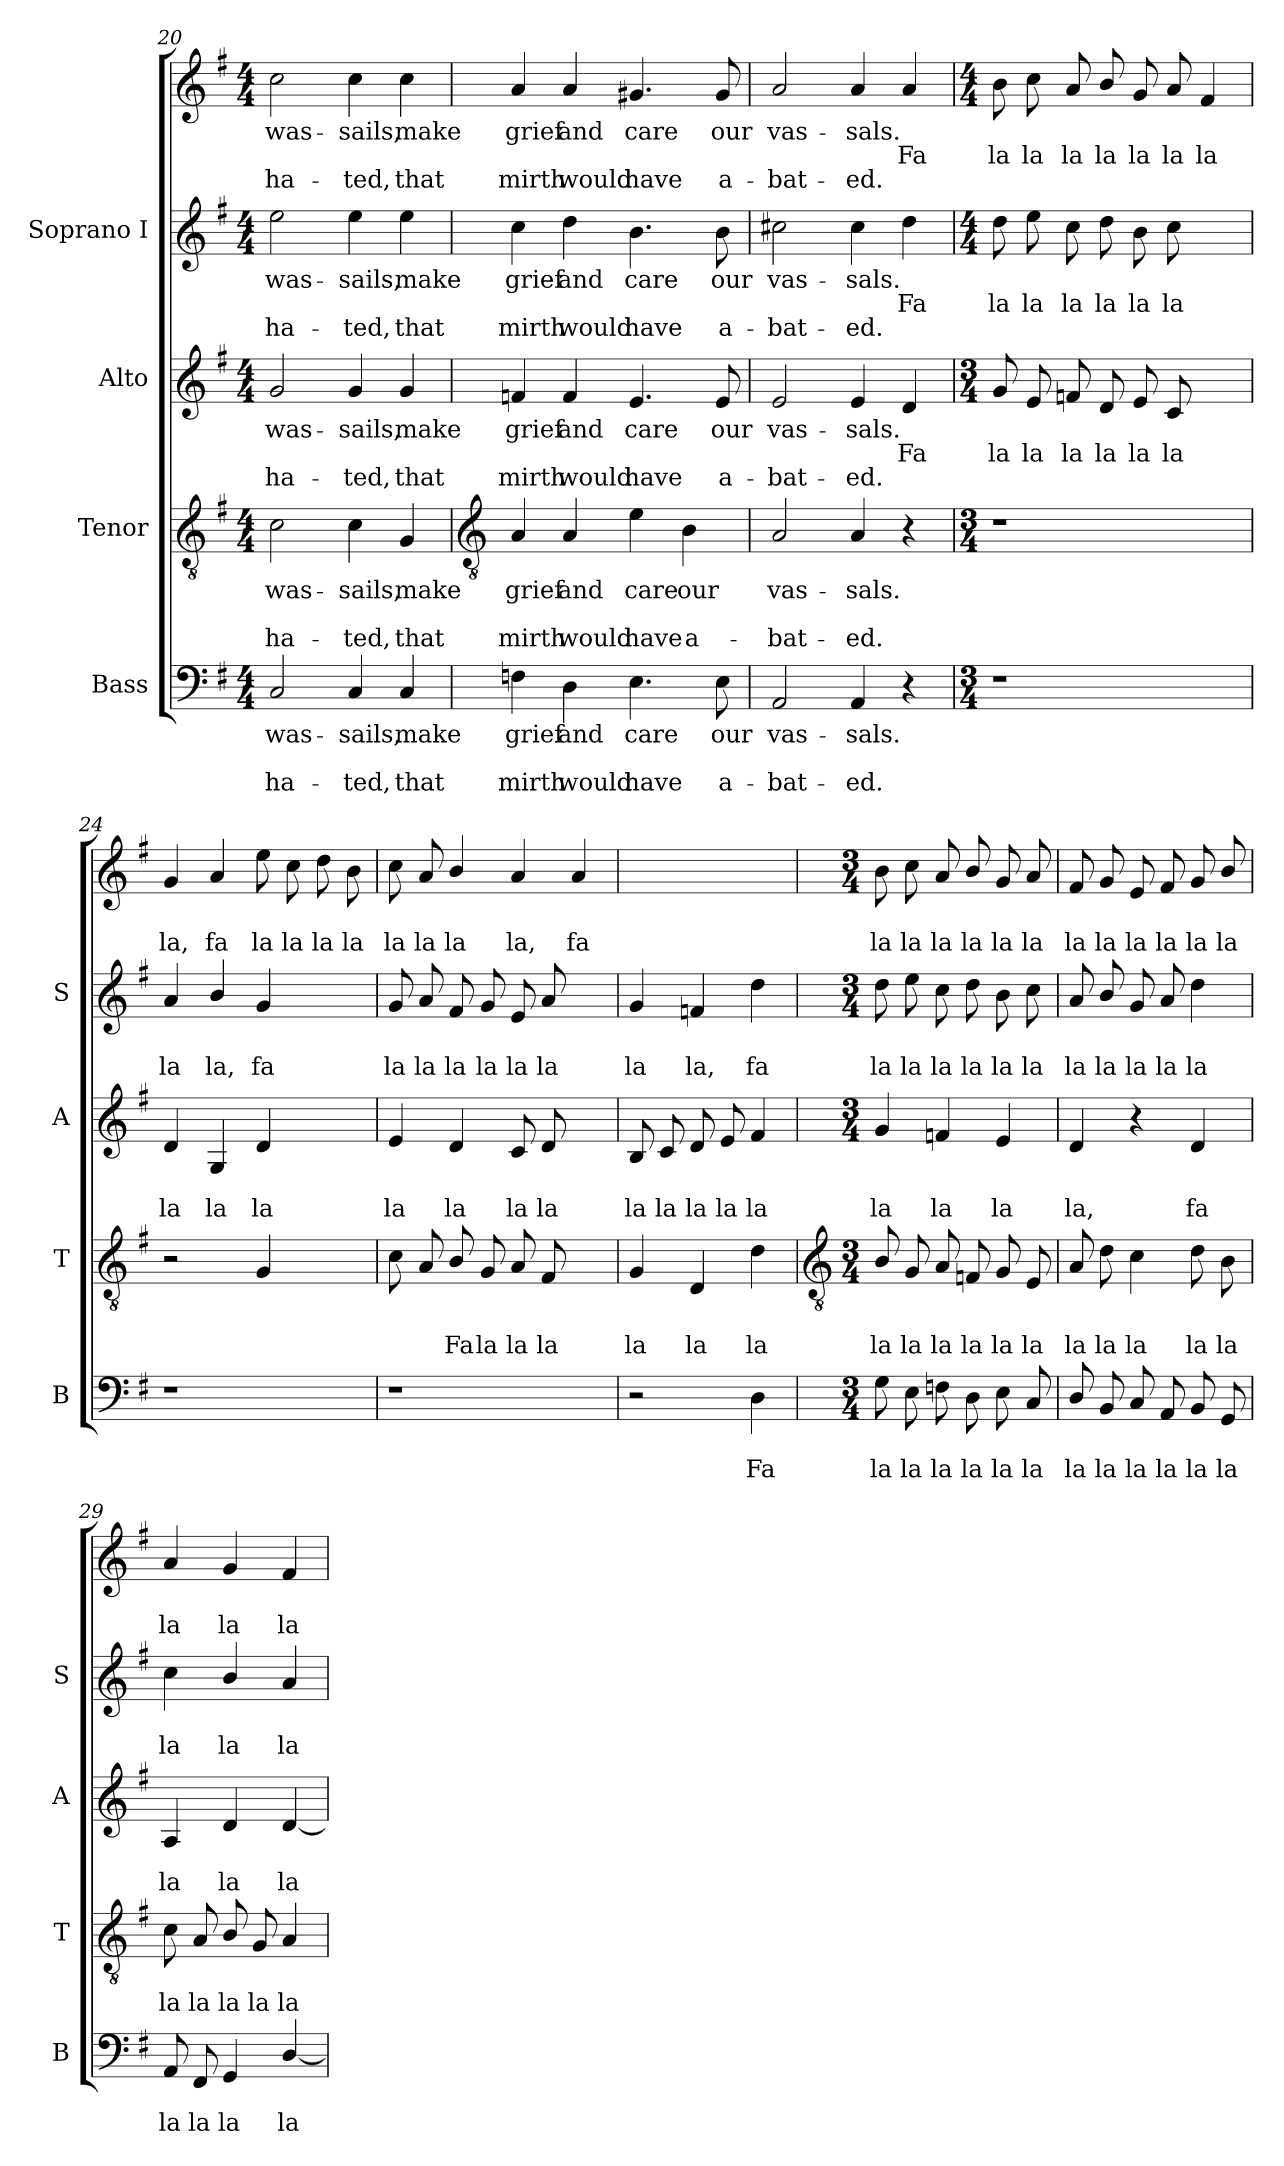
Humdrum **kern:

**kern	**text	**text	**text	**kern	**text	**text	**text	**kern	**text	**text	**text	**kern	**text	**text	**text	**kern	**text	**text	**text
*part4	*part4	*part4	*part4	*part3	*part3	*part3	*part3	*part2	*part2	*part2	*part2	*part1	*part1	*part1	*part1	*part1	*part1	*part1	*part1
*staff5	*staff5	*staff5	*staff5	*staff4	*staff4	*staff4	*staff4	*staff3	*staff3	*staff3	*staff3	*staff2	*staff2	*staff2	*staff2	*staff1	*staff1	*staff1	*staff1
*I"Bass	*	*	*	*I"Tenor	*	*	*	*I"Alto	*	*	*	*I"Soprano I	*	*	*	*	*	*	*
*I'B	*	*	*	*I'T	*	*	*	*I'A	*	*	*	*I'S	*	*	*	*	*	*	*
*clefF4	*	*	*	*clefGv2	*	*	*	*clefG2	*	*	*	*clefG2	*	*	*	*clefG2	*	*	*
*k[f#]	*	*	*	*k[f#]	*	*	*	*k[f#]	*	*	*	*k[f#]	*	*	*	*k[f#]	*	*	*
*G:	*	*	*	*G:	*	*	*	*G:	*	*	*	*G:	*	*	*	*G:	*	*	*
*M4/4	*	*	*	*M4/4	*	*	*	*M4/4	*	*	*	*M4/4	*	*	*	*M4/4	*	*	*
=20	=20	=20	=20	=20	=20	=20	=20	=20	=20	=20	=20	=20	=20	=20	=20	=20	=20	=20	=20
!	!LO:LY:b	!	!LO:LY:b	!	!LO:LY:b	!	!LO:LY:b	!	!LO:LY:b	!	!LO:LY:b	!	!LO:LY:b	!	!LO:LY:b	!	!LO:LY:b	!	!LO:LY:b
2C	was-	.	-ha-	2c	was-	.	-ha-	2g	was-	.	-ha-	2ee	was-	.	-ha-	2cc	was-	.	-ha-
!	!LO:LY:b	!	!LO:LY:b	!	!LO:LY:b	!	!LO:LY:b	!	!LO:LY:b	!	!LO:LY:b	!	!LO:LY:b	!	!LO:LY:b	!	!LO:LY:b	!	!LO:LY:b
4C	-sails,	.	ted,	4c	-sails,	.	ted,	4g	-sails,	.	ted,	4ee	-sails,	.	ted,	4cc	-sails,	.	ted,
!	!LO:LY:b	!	!LO:LY:b	!	!LO:LY:b	!	!LO:LY:b	!	!LO:LY:b	!	!LO:LY:b	!	!LO:LY:b	!	!LO:LY:b	!	!LO:LY:b	!	!LO:LY:b
4C	make	.	that	4G	make	.	that	4g	make	.	that	4ee	make	.	that	4cc	make	.	that
!!LO:LB:g=z
=21	=21	=21	=21	=21	=21	=21	=21	=21	=21	=21	=21	=21	=21	=21	=21	=21	=21	=21	=21
*	*	*	*	*clefGv2	*	*	*	*	*	*	*	*	*	*	*	*	*	*	*
!	!LO:LY:b	!	!LO:LY:b	!	!LO:LY:b	!	!LO:LY:b	!	!LO:LY:b	!	!LO:LY:b	!	!LO:LY:b	!	!LO:LY:b	!	!LO:LY:b	!	!LO:LY:b
4Fn	grief	.	mirth	4A	grief	.	mirth	4fn	grief	.	mirth	4cc	-grief	.	mirth	4a	grief	.	mirth
!	!LO:LY:b	!	!LO:LY:b	!	!LO:LY:b	!	!LO:LY:b	!	!LO:LY:b	!	!LO:LY:b	!	!LO:LY:b	!	!LO:LY:b	!	!LO:LY:b	!	!LO:LY:b
4D	and	.	would	4A	and	.	would	4f	and	.	would	4dd	and	.	would	4a	and	.	would
!	!LO:LY:b	!	!LO:LY:b	!	!LO:LY:b	!	!LO:LY:b	!	!LO:LY:b	!	!LO:LY:b	!	!LO:LY:b	!	!LO:LY:b	!	!LO:LY:b	!	!LO:LY:b
4.E	care	.	have	4e	care	.	have	4.e	care	.	have	4.b	care	.	have	4.g#X	care	.	have
!	!	!	!	!	!LO:LY:b	!	!LO:LY:b	!	!	!	!	!	!	!	!	!	!	!	!
.	.	.	.	4B	our	.	a-	.	.	.	.	.	.	.	.	.	.	.	.
!	!LO:LY:b	!	!LO:LY:b	!	!	!	!	!	!LO:LY:b	!	!LO:LY:b	!	!LO:LY:b	!	!LO:LY:b	!	!LO:LY:b	!	!LO:LY:b
8E	our	.	a-	.	.	.	.	8e	our	.	a-	8b	our	.	a-	8g#	our	.	a-
=22	=22	=22	=22	=22	=22	=22	=22	=22	=22	=22	=22	=22	=22	=22	=22	=22	=22	=22	=22
!	!LO:LY:b	!	!LO:LY:b	!	!LO:LY:b	!	!LO:LY:b	!	!LO:LY:b	!	!LO:LY:b	!	!LO:LY:b	!	!LO:LY:b	!	!LO:LY:b	!	!LO:LY:b
2AA	-vas-	.	-bat-	2A	-vas-	.	-bat-	2e	-vas-	.	-bat-	2cc#X	vas-	.	-bat-	2a	-vas-	.	-bat-
!	!LO:LY:b	!	!LO:LY:b	!	!LO:LY:b	!	!LO:LY:b	!	!LO:LY:b	!	!LO:LY:b	!	!LO:LY:b	!	!LO:LY:b	!	!LO:LY:b	!	!LO:LY:b
4AA	-sals.	.	ed.	4A	-sals.	.	ed.	4e	-sals.	.	ed.	4cc#	-sals.	.	ed.	4a	-sals.	.	ed.
!	!	!	!	!	!	!	!	!	!	!LO:LY:b	!	!	!	!LO:LY:b	!	!	!	!LO:LY:b	!
4r	.	.	.	4r	.	.	.	4d	.	Fa	.	4dd	.	Fa	.	4a	.	Fa	.
=23	=23	=23	=23	=23	=23	=23	=23	=23	=23	=23	=23	=23	=23	=23	=23	=23	=23	=23	=23
*M3/4	*	*	*	*M3/4	*	*	*	*M3/4	*	*	*	*M4/4	*	*	*	*M4/4	*	*	*
!LO:N:vis=1	!	!	!	!LO:N:vis=1	!	!	!	!	!	!LO:LY:b	!	!	!	!LO:LY:b	!	!	!	!LO:LY:b	!
2.r	.	.	.	2.r	.	.	.	8g	.	la	.	8dd	.	la	.	8b	.	la	.
!	!	!	!	!	!	!	!	!	!	!LO:LY:b	!	!	!	!LO:LY:b	!	!	!	!LO:LY:b	!
.	.	.	.	.	.	.	.	8e	.	la	.	8ee	.	la	.	8cc	.	la	.
!	!	!	!	!	!	!	!	!	!	!LO:LY:b	!	!	!	!LO:LY:b	!	!	!	!LO:LY:b	!
.	.	.	.	.	.	.	.	8fn	.	la	.	8cc	.	la	.	8a	.	la	.
!	!	!	!	!	!	!	!	!	!	!LO:LY:b	!	!	!	!LO:LY:b	!	!	!	!LO:LY:b	!
.	.	.	.	.	.	.	.	8d	.	la	.	8dd	.	la	.	8b/	.	la	.
!	!	!	!	!	!	!	!	!	!	!LO:LY:b	!	!	!	!LO:LY:b	!	!	!	!LO:LY:b	!
.	.	.	.	.	.	.	.	8e	.	la	.	8b	.	la	.	8g	.	la	.
!	!	!	!	!	!	!	!	!	!	!LO:LY:b	!	!	!	!LO:LY:b	!	!	!	!LO:LY:b	!
.	.	.	.	.	.	.	.	8c	.	la	.	8cc	.	la	.	8a	.	la	.
!	!	!	!	!	!	!	!	!	!	!	!	!	!	!	!	!	!	!LO:LY:b	!
4ryy	.	.	.	4ryy	.	.	.	4ryy	.	.	.	4ryy	.	.	.	4f#	.	la	.
=24	=24	=24	=24	=24	=24	=24	=24	=24	=24	=24	=24	=24	=24	=24	=24	=24	=24	=24	=24
!LO:N:vis=1	!	!	!	!	!	!	!	!	!	!LO:LY:b	!	!	!	!LO:LY:b	!	!	!	!LO:LY:b	!
2.r	.	.	.	2r	.	.	.	4d	.	la	.	4a	.	la	.	4g	.	la,	.
!	!	!	!	!	!	!	!	!	!	!LO:LY:b	!	!	!	!LO:LY:b	!	!	!	!LO:LY:b	!
.	.	.	.	.	.	.	.	4G	.	la	.	4b/	.	la,	.	4a	.	fa	.
!	!	!	!	!	!	!	!	!	!	!LO:LY:b	!	!	!	!LO:LY:b	!	!	!	!LO:LY:b	!
.	.	.	.	4G	.	.	.	4d	.	la	.	4g	.	fa	.	8ee	.	la	.
!	!	!	!	!	!	!	!	!	!	!	!	!	!	!	!	!	!	!LO:LY:b	!
.	.	.	.	.	.	.	.	.	.	.	.	.	.	.	.	8cc	.	la	.
!	!	!	!	!	!	!	!	!	!	!	!	!	!	!	!	!	!	!LO:LY:b	!
4ryy	.	.	.	4ryy	.	.	.	4ryy	.	.	.	4ryy	.	.	.	8dd	.	la	.
!	!	!	!	!	!	!	!	!	!	!	!	!	!	!	!	!	!	!LO:LY:b	!
.	.	.	.	.	.	.	.	.	.	.	.	.	.	.	.	8b	.	la	.
=25	=25	=25	=25	=25	=25	=25	=25	=25	=25	=25	=25	=25	=25	=25	=25	=25	=25	=25	=25
!LO:N:vis=1	!	!	!	!	!	!	!	!	!	!LO:LY:b	!	!	!	!LO:LY:b	!	!	!	!LO:LY:b	!
2.r	.	.	.	8c	.	.	.	4e	.	la	.	8g	.	la	.	8cc	.	la	.
!	!	!	!	!	!	!	!	!	!	!	!	!	!	!LO:LY:b	!	!	!	!LO:LY:b	!
.	.	.	.	8A	.	.	.	.	.	.	.	8a	.	la	.	8a	.	la	.
!	!	!	!	!	!	!LO:LY:b	!	!	!	!LO:LY:b	!	!	!	!LO:LY:b	!	!	!	!LO:LY:b	!
.	.	.	.	8B/	.	Fa	.	4d	.	la	.	8f#	.	la	.	4b/	.	la	.
!	!	!	!	!	!	!LO:LY:b	!	!	!	!	!	!	!	!LO:LY:b	!	!	!	!	!
.	.	.	.	8G	.	la	.	.	.	.	.	8g	.	la	.	.	.	.	.
!	!	!	!	!	!	!LO:LY:b	!	!	!	!LO:LY:b	!	!	!	!LO:LY:b	!	!	!	!LO:LY:b	!
.	.	.	.	8A	.	la	.	8c	.	la	.	8e	.	la	.	4a	.	la,	.
!	!	!	!	!	!	!LO:LY:b	!	!	!	!LO:LY:b	!	!	!	!LO:LY:b	!	!	!	!	!
.	.	.	.	8F#	.	la	.	8d	.	la	.	8a	.	la	.	.	.	.	.
!	!	!	!	!	!	!	!	!	!	!	!	!	!	!	!	!	!	!LO:LY:b	!
4ryy	.	.	.	4ryy	.	.	.	4ryy	.	.	.	4ryy	.	.	.	4a	.	fa	.
=26	=26	=26	=26	=26	=26	=26	=26	=26	=26	=26	=26	=26	=26	=26	=26	=26	=26	=26	=26
!	!	!	!	!	!	!LO:LY:b	!	!	!	!LO:LY:b	!	!	!	!LO:LY:b	!	!	!	!	!
2r	.	.	.	4G	.	la	.	8B	.	la	.	4g	.	la	.	2.ryy	.	.	.
!	!	!	!	!	!	!	!	!	!	!LO:LY:b	!	!	!	!	!	!	!	!	!
.	.	.	.	.	.	.	.	8c	.	la	.	.	.	.	.	.	.	.	.
!	!	!	!	!	!	!LO:LY:b	!	!	!	!LO:LY:b	!	!	!	!LO:LY:b	!	!	!	!	!
.	.	.	.	4D	.	la	.	8d	.	la	.	4fn	.	la,	.	.	.	.	.
!	!	!	!	!	!	!	!	!	!	!LO:LY:b	!	!	!	!	!	!	!	!	!
.	.	.	.	.	.	.	.	8e	.	la	.	.	.	.	.	.	.	.	.
!	!	!LO:LY:b	!	!	!	!LO:LY:b	!	!	!	!LO:LY:b	!	!	!	!LO:LY:b	!	!	!	!	!
4D	.	Fa	.	4d	.	la	.	4f#	.	la	.	4dd	.	fa	.	.	.	.	.
!!LO:LB:g=z
=27	=27	=27	=27	=27	=27	=27	=27	=27	=27	=27	=27	=27	=27	=27	=27	=27	=27	=27	=27
*	*	*	*	*clefGv2	*	*	*	*	*	*	*	*	*	*	*	*	*	*	*
*M3/4	*	*	*	*M3/4	*	*	*	*M3/4	*	*	*	*M3/4	*	*	*	*M3/4	*	*	*
!	!	!LO:LY:b	!	!	!	!LO:LY:b	!	!	!	!LO:LY:b	!	!	!	!LO:LY:b	!	!	!	!LO:LY:b	!
8G	.	la	.	8B/	.	la	.	4g	.	la	.	8dd	.	la	.	8b	.	la	.
!	!	!LO:LY:b	!	!	!	!LO:LY:b	!	!	!	!	!	!	!	!LO:LY:b	!	!	!	!LO:LY:b	!
8E	.	la	.	8G	.	la	.	.	.	.	.	8ee	.	la	.	8cc	.	la	.
!	!	!LO:LY:b	!	!	!	!LO:LY:b	!	!	!	!LO:LY:b	!	!	!	!LO:LY:b	!	!	!	!LO:LY:b	!
8Fn	.	la	.	8A	.	la	.	4fn	.	la	.	8cc	.	la	.	8a	.	la	.
!	!	!LO:LY:b	!	!	!	!LO:LY:b	!	!	!	!	!	!	!	!LO:LY:b	!	!	!	!LO:LY:b	!
8D	.	la	.	8Fn	.	la	.	.	.	.	.	8dd	.	la	.	8b/	.	la	.
!	!	!LO:LY:b	!	!	!	!LO:LY:b	!	!	!	!LO:LY:b	!	!	!	!LO:LY:b	!	!	!	!LO:LY:b	!
8E	.	la	.	8G	.	la	.	4e	.	la	.	8b	.	la	.	8g	.	la	.
!	!	!LO:LY:b	!	!	!	!LO:LY:b	!	!	!	!	!	!	!	!LO:LY:b	!	!	!	!LO:LY:b	!
8C	.	la	.	8E	.	la	.	.	.	.	.	8cc	.	la	.	8a	.	la	.
=28	=28	=28	=28	=28	=28	=28	=28	=28	=28	=28	=28	=28	=28	=28	=28	=28	=28	=28	=28
!	!	!LO:LY:b	!	!	!	!LO:LY:b	!	!	!	!LO:LY:b	!	!	!	!LO:LY:b	!	!	!	!LO:LY:b	!
8D/	.	la	.	8A	.	la	.	4d	.	la,	.	8a	.	la	.	8f#	.	la	.
!	!	!LO:LY:b	!	!	!	!LO:LY:b	!	!	!	!	!	!	!	!LO:LY:b	!	!	!	!LO:LY:b	!
8BB	.	la	.	8d	.	la	.	.	.	.	.	8b/	.	la	.	8g	.	la	.
!	!	!LO:LY:b	!	!	!	!LO:LY:b	!	!	!	!	!	!	!	!LO:LY:b	!	!	!	!LO:LY:b	!
8C	.	la	.	4c	.	la	.	4r	.	.	.	8g	.	la	.	8e	.	la	.
!	!	!LO:LY:b	!	!	!	!	!	!	!	!	!	!	!	!LO:LY:b	!	!	!	!LO:LY:b	!
8AA	.	la	.	.	.	.	.	.	.	.	.	8a	.	la	.	8f#	.	la	.
!	!	!LO:LY:b	!	!	!	!LO:LY:b	!	!	!	!LO:LY:b	!	!	!	!LO:LY:b	!	!	!	!LO:LY:b	!
8BB	.	la	.	8d	.	la	.	4d	.	fa	.	4dd	.	la	.	8g	.	la	.
!	!	!LO:LY:b	!	!	!	!LO:LY:b	!	!	!	!	!	!	!	!	!	!	!	!LO:LY:b	!
8GG	.	la	.	8B	.	la	.	.	.	.	.	.	.	.	.	8b/	.	la	.
=29	=29	=29	=29	=29	=29	=29	=29	=29	=29	=29	=29	=29	=29	=29	=29	=29	=29	=29	=29
!	!	!LO:LY:b	!	!	!	!LO:LY:b	!	!	!	!LO:LY:b	!	!	!	!LO:LY:b	!	!	!	!LO:LY:b	!
8AA	.	la	.	8c	.	la	.	4A	.	la	.	4cc	.	la	.	4a	.	la	.
!	!	!LO:LY:b	!	!	!	!LO:LY:b	!	!	!	!	!	!	!	!	!	!	!	!	!
8FF#	.	la	.	8A	.	la	.	.	.	.	.	.	.	.	.	.	.	.	.
!	!	!LO:LY:b	!	!	!	!LO:LY:b	!	!	!	!LO:LY:b	!	!	!	!LO:LY:b	!	!	!	!LO:LY:b	!
4GG	.	la	.	8B/	.	la	.	4d	.	la	.	4b/	.	la	.	4g	.	la	.
!	!	!	!	!	!	!LO:LY:b	!	!	!	!	!	!	!	!	!	!	!	!	!
.	.	.	.	8G	.	la	.	.	.	.	.	.	.	.	.	.	.	.	.
!	!	!LO:LY:b	!	!	!	!LO:LY:b	!	!	!	!LO:LY:b	!	!	!	!LO:LY:b	!	!	!	!LO:LY:b	!
[4D/	.	la	.	4A	.	la	.	[4d	.	la	.	4a	.	la	.	4f#	.	la	.
=	=	=	=	=	=	=	=	=	=	=	=	=	=	=	=	=	=	=	=
*-	*-	*-	*-	*-	*-	*-	*-	*-	*-	*-	*-	*-	*-	*-	*-	*-	*-	*-	*-
